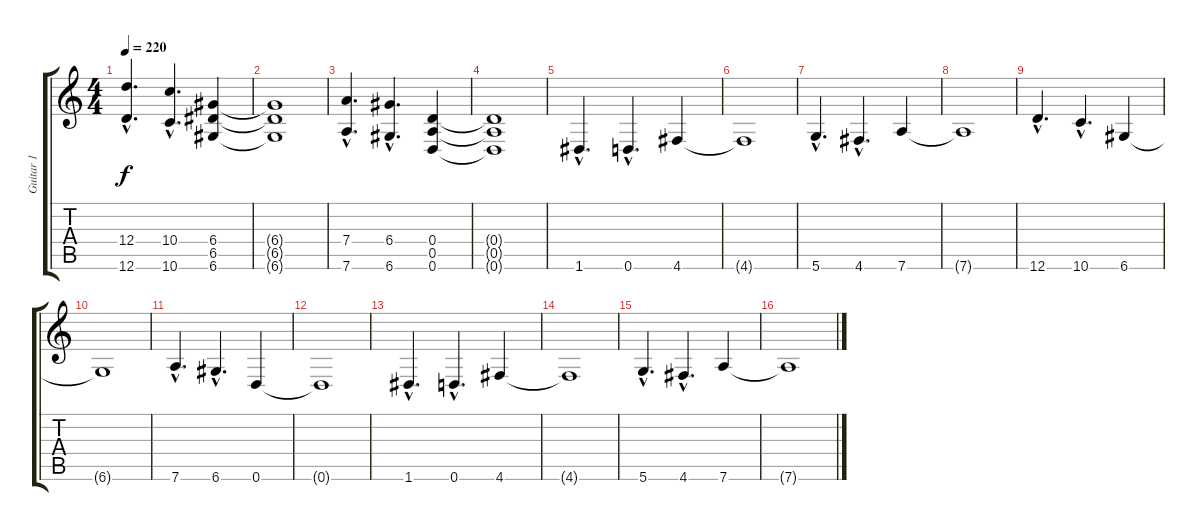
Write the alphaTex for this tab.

\track ("Guitar 1" "Guitar 1") {instrument distortionguitar}
\staff {score tabs}
\tuning (E4 B3 G3 D3 A2 D2) {hide}
\ts (4 4)
\tempo 220
\clef g2
\ks c
(12.4{hac} 12.6{hac}).4{d dy f} (10.4{hac} 10.6{hac}).4{d} (6.4 6.5 6.6).4 |
(6.4{t} 6.5{t} 6.6{t}).1 |
(7.4{hac} 7.6{hac}).4{d} (6.4{hac} 6.6{hac}).4{d} (0.4 0.5 0.6).4 |
(0.4{t} 0.5{t} 0.6{t}).1 |
1.6{hac}.4{d volume 12 instrument overdrivenguitar} 0.6{hac}.4{d} 4.6.4 |
4.6{t}.1 |
5.6{hac}.4{d volume 12 instrument overdrivenguitar} 4.6{hac}.4{d} 7.6.4 |
7.6{t}.1 |
12.6{hac}.4{d volume 12 instrument overdrivenguitar} 10.6{hac}.4{d} 6.6.4 |
6.6{t}.1 |
7.6{hac}.4{d volume 12 instrument overdrivenguitar} 6.6{hac}.4{d} 0.6.4 |
0.6{t}.1 |
1.6{hac}.4{d volume 12 instrument overdrivenguitar} 0.6{hac}.4{d} 4.6.4 |
4.6{t}.1 |
5.6{hac}.4{d volume 12 instrument overdrivenguitar} 4.6{hac}.4{d} 7.6.4 |
7.6{t}.1
